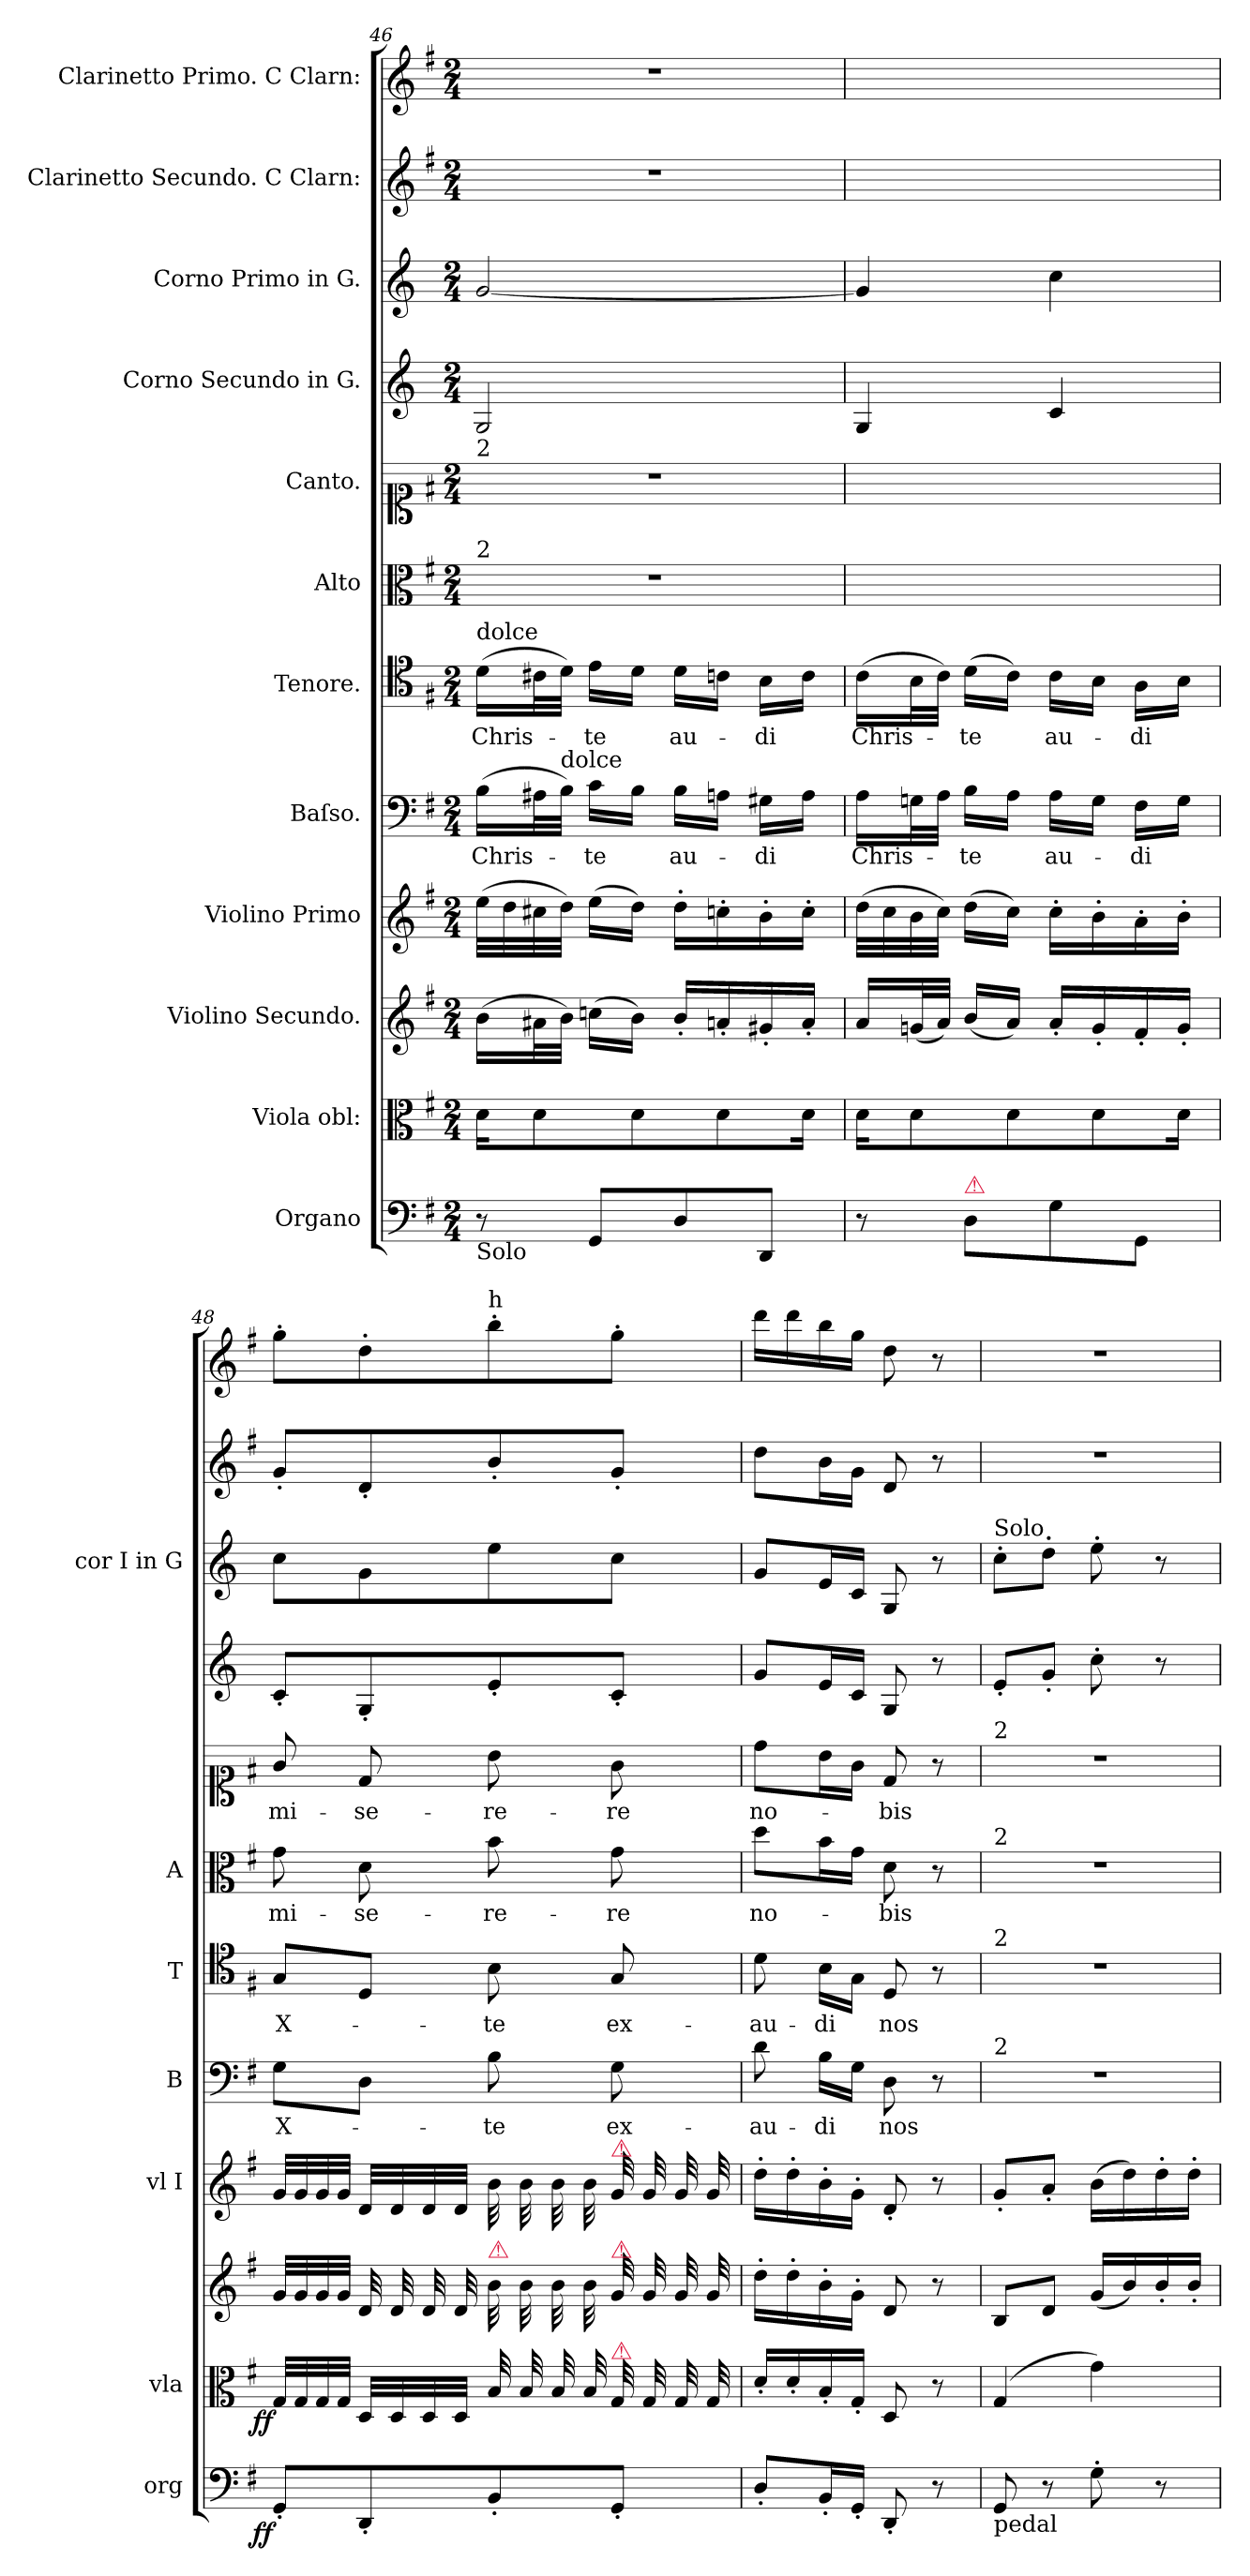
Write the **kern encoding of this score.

**kern	**dynam	**kern	**dynam	**kern	**dynam	**kern	**dynam	**kern	**text	**dynam	**kern	**text	**dynam	**kern	**text	**kern	**text	**kern	**dynam	**kern	**dynam	**kern	**kern
*part12	*part12	*part11	*part11	*part10	*part10	*part9	*part9	*part8	*part8	*part8	*part7	*part7	*part7	*part6	*part6	*part5	*part5	*part4	*part4	*part3	*part3	*part2	*part1
*staff12	*staff12	*staff11	*staff11	*staff10	*staff10	*staff9	*staff9	*staff8	*staff8	*staff8	*staff7	*staff7	*staff7	*staff6	*staff6	*staff5	*staff5	*staff4	*staff4	*staff3	*staff3	*staff2	*staff1
*I"Organo	*	*I"Viola obl:	*	*I"Violino Secundo.	*	*I"Violino Primo	*	*I"Baſso.	*	*	*I"Tenore.	*	*	*I"Alto	*	*I"Canto.	*	*I"Corno Secundo in G.	*	*I"Corno Primo in G.	*	*I"Clarinetto Secundo. C Clarn:	*I"Clarinetto Primo. C Clarn:
*I'org	*	*I'vla	*	*	*	*I'vl I	*	*I'B	*	*	*I'T	*	*	*I'A	*	*	*	*	*	*I'cor I in G	*	*	*
*clefF4	*	*clefC3	*	*clefG2	*	*clefG2	*	*clefF4	*	*	*clefC4	*	*	*clefC3	*	*clefC1	*	*clefG2	*	*clefG2	*	*clefG2	*clefG2
*	*	*	*	*	*	*	*	*	*	*	*	*	*	*	*	*	*	*ITrd3c5	*	*ITrd3c5	*	*	*
*k[f#]	*	*k[f#]	*	*k[f#]	*	*k[f#]	*	*k[f#]	*	*	*k[f#]	*	*	*k[f#]	*	*k[f#]	*	*k[f#]	*	*k[f#]	*	*k[f#]	*k[f#]
*G:	*	*G:	*	*G:	*	*G:	*	*G:	*	*	*G:	*	*	*G:	*	*G:	*	*G:	*	*G:	*	*G:	*G:
*M2/4	*	*M2/4	*	*M2/4	*	*M2/4	*	*M2/4	*	*	*M2/4	*	*	*M2/4	*	*M2/4	*	*M2/4	*	*M2/4	*	*M2/4	*M2/4
=46	=46	=46	=46	=46	=46	=46	=46	=46	=46	=46	=46	=46	=46	=46	=46	=46	=46	=46	=46	=46	=46	=46	=46
!	!	!	!	!	!	!	!	!	!	!	!	!	!	!	!	!LO:TX:a:t=2	!	!	!	!	!	!	!
!	!	!	!	!	!	!	!	!	!	!	!	!	!	!LO:TX:a:t=2	!	!	!	!	!	!	!	!	!
!	!	!	!	!	!	!	!	!	!	!	!LO:TX:a:t=dolce	!	!	!	!	!	!	!	!	!	!	!	!
!LO:TX:b:t=Solo	!	!	!	!	!	!	!	!	!	!	!	!	!	!	!	!	!	!	!	!	!	!	!
!	!	!	!	!	!LO:DY:a	!	!LO:DY:b	!	!	!	!	!	!	!LO:N:vis=0	!	!LO:N:vis=0	!	!	!	!	!	!LO:N:vis=0	!LO:N:vis=0
8r	.	16d\KL	.	(16b\LL	piano	(32ee\LLL	piano	(16B\LL	Chris-	.	(16d\LL	Chris-	.	2r	.	2r	.	2D/	.	[2d/	.	2r	2r
.	.	.	.	.	.	32dd\	.	.	.	.	.	.	.	.	.	.	.	.	.	.	.	.	.
.	.	8d\	.	32a#X\L	.	32cc#X\	.	32A#X\L	.	.	32c#X\L	.	.	.	.	.	.	.	.	.	.	.	.
!	!	!	!	!	!	!	!	!LO:TX:a:t=dolce	!	!	!	!	!	!	!	!	!	!	!	!	!	!	!
.	.	.	.	32b\JJJ)	.	32dd\JJJ)	.	32B\JJJ)	.	.	32d\JJJ)	.	.	.	.	.	.	.	.	.	.	.	.
!	!LO:DY:b	!	!	!	!	!	!	!	!	!	!	!	!	!	!	!	!	!	!	!	!	!	!
8GG/L	p&colon;	.	.	(16ccn\LL	.	(16ee\LL	.	16c\LL	-te	.	16e\LL	-te	.	.	.	.	.	.	.	.	.	.	.
.	.	8d\	.	16b\JJ)	.	16dd\JJ)	.	16B\JJ	.	.	16d\JJ	.	.	.	.	.	.	.	.	.	.	.	.
8D/	.	.	.	16b'/LL	.	16dd'\LL	.	16B\LL	au-	.	16d\LL	au-	.	.	.	.	.	.	.	.	.	.	.
.	.	8d\	.	16an'/	.	16ccn'\	.	16An\JJ	.	.	16cn\JJ	.	.	.	.	.	.	.	.	.	.	.	.
8DD/J	.	.	.	16g#X'/	.	16b'\	.	16G#X\LL	-di	.	16B\LL	-di	.	.	.	.	.	.	.	.	.	.	.
.	.	16d\Jk	.	16a'/JJ	.	16cc'\JJ	.	16A\JJ	.	.	16c\JJ	.	.	.	.	.	.	.	.	.	.	.	.
=47	=47	=47	=47	=47	=47	=47	=47	=47	=47	=47	=47	=47	=47	=47	=47	=47	=47	=47	=47	=47	=47	=47	=47
!	!	!	!	!	!	!	!	!	!	!	!	!	!	!	!	!	!	!	!LO:DY:a	!	!	!	!
8r	.	16d\KL	.	16a/LL	.	(32dd\LLL	.	16A\LL	Chris-	.	(16c\LL	Chris-	.	2ryy	.	2ryy	.	4D/	for	4d/]	.	2ryy	2ryy
.	.	.	.	.	.	32cc\	.	.	.	.	.	.	.	.	.	.	.	.	.	.	.	.	.
.	.	8d\	.	(32gn/L	.	32b\	.	32Gn\L	.	.	32B\L	.	.	.	.	.	.	.	.	.	.	.	.
.	.	.	.	32a/JJJ)	.	32cc\JJJ)	.	32A\JJJ	.	.	32c\JJJ)	.	.	.	.	.	.	.	.	.	.	.	.
!LO:TX:a:color=crimson:t=⚠	!	!	!	!	!	!	!	!	!	!	!	!	!	!	!	!	!	!	!	!	!	!	!
8D\L	.	.	.	(16b/LL	.	(16dd\LL	.	16B\LL	-te	.	(16d\LL	-te	.	.	.	.	.	.	.	.	.	.	.
.	.	8d\	.	16a/JJ)	.	16cc\JJ)	.	16A\JJ	.	.	16c\JJ)	.	.	.	.	.	.	.	.	.	.	.	.
8G\	.	.	.	16a'/LL	.	16cc'\LL	.	16A\LL	au-	.	16c\LL	au-	.	.	.	.	.	4G/	.	4g\	.	.	.
.	.	8d\	.	16g'/	.	16b'\	.	16G\JJ	.	.	16B\JJ	.	.	.	.	.	.	.	.	.	.	.	.
8GG/J	.	.	.	16f#'/	.	16a'\	.	16F#\LL	-di	.	16A\LL	-di	.	.	.	.	.	.	.	.	.	.	.
.	.	16d\Jk	.	16g'/JJ	.	16b'\JJ	.	16G\JJ	.	.	16B\JJ	.	.	.	.	.	.	.	.	.	.	.	.
=48	=48	=48	=48	=48	=48	=48	=48	=48	=48	=48	=48	=48	=48	=48	=48	=48	=48	=48	=48	=48	=48	=48	=48
!	!LO:DY:b:rj	!	!LO:DY:b:rj	!	!LO:DY:a	!	!LO:DY:b	!	!	!LO:DY:a	!	!	!LO:DY:a	!	!	!	!	!	!	!	!LO:DY:a	!	!
8GG'/L	ff	32G/LLL	ff	32g/LLL	forto	32g/LLL	forto	8G\L	X-	forto	8G/L	X-	forto	8g\	mi-	8g/	mi-	8G'/L	.	8g\L	for	8g'/L	8gg'\L
.	.	32G/	.	32g/	.	32g/	.	.	.	.	.	.	.	.	.	.	.	.	.	.	.	.	.
.	.	32G/	.	32g/	.	32g/	.	.	.	.	.	.	.	.	.	.	.	.	.	.	.	.	.
.	.	32G/JJJ	.	32g/JJJ	.	32g/JJJ	.	.	.	.	.	.	.	.	.	.	.	.	.	.	.	.	.
!	!	!	!	!LO:TX:a:color=crimson:t=⚠	!	!	!	!	!	!	!	!	!	!	!	!	!	!	!	!	!	!	!
*	*	*	*	*tremolo	*	*	*	*	*	*	*	*	*	*	*	*	*	*	*	*	*	*	*
8DD'/	.	32D/LLL	.	32d/LLL	.	32d/LLL	.	8D\J	.	.	8D/J	.	.	8d\	-se-	8d/	-se-	8D'/	.	8d\	.	8d'/	8dd'\
.	.	32D/	.	32d/	.	32d/	.	.	.	.	.	.	.	.	.	.	.	.	.	.	.	.	.
.	.	32D/	.	32d/	.	32d/	.	.	.	.	.	.	.	.	.	.	.	.	.	.	.	.	.
.	.	32D/JJJ	.	32d/	.	32d/JJJ	.	.	.	.	.	.	.	.	.	.	.	.	.	.	.	.	.
!	!	!	!	!	!	!	!	!	!	!	!	!	!	!	!	!	!	!	!	!	!	!	!LO:TX:a:t=h
!	!	!	!	!	!	!LO:TX:a:color=crimson:t=⚠	!	!	!	!	!	!	!	!	!	!	!	!	!	!	!	!	!
!	!	!	!	!LO:TX:a:color=crimson:t=⚠	!	!	!	!	!	!	!	!	!	!	!	!	!	!	!	!	!	!	!
!	!	!LO:TX:a:color=crimson:t=⚠	!	!	!	!	!	!	!	!	!	!	!	!	!	!	!	!	!	!	!	!	!
*	*	*tremolo	*	*	*	*	*	*	*	*	*	*	*	*	*	*	*	*	*	*	*	*	*
*	*	*	*	*	*	*tremolo	*	*	*	*	*	*	*	*	*	*	*	*	*	*	*	*	*
8BB'/	.	32B/LLL	.	32b\LLL	.	32b\LLL	.	8B\	-te	.	8B\	-te	.	8b\	-re-	8b\	-re-	8B'/	.	8b\	.	8b'/	8bb'\
.	.	32B/	.	32b\	.	32b\	.	.	.	.	.	.	.	.	.	.	.	.	.	.	.	.	.
.	.	32B/	.	32b\	.	32b\	.	.	.	.	.	.	.	.	.	.	.	.	.	.	.	.	.
.	.	32B/	.	32b\	.	32b\	.	.	.	.	.	.	.	.	.	.	.	.	.	.	.	.	.
!	!	!	!	!	!	!LO:TX:a:color=crimson:t=⚠	!	!	!	!	!	!	!	!	!	!	!	!	!	!	!	!	!
!	!	!	!	!LO:TX:a:color=crimson:t=⚠	!	!	!	!	!	!	!	!	!	!	!	!	!	!	!	!	!	!	!
!	!	!LO:TX:a:color=crimson:t=⚠	!	!	!	!	!	!	!	!	!	!	!	!	!	!	!	!	!	!	!	!	!
8GG'/J	.	32G/LLL	.	32g/LLL	.	32g/LLL	.	8G\	ex-	.	8G/	ex-	.	8g\	-re	8g\	-re	8G'/J	.	8g\J	.	8g'/J	8gg'\J
.	.	32G/	.	32g/	.	32g/	.	.	.	.	.	.	.	.	.	.	.	.	.	.	.	.	.
.	.	32G/	.	32g/	.	32g/	.	.	.	.	.	.	.	.	.	.	.	.	.	.	.	.	.
.	.	32G/	.	32g/	.	32g/	.	.	.	.	.	.	.	.	.	.	.	.	.	.	.	.	.
*	*	*	*	*	*	*Xtremolo	*	*	*	*	*	*	*	*	*	*	*	*	*	*	*	*	*
*	*	*	*	*Xtremolo	*	*	*	*	*	*	*	*	*	*	*	*	*	*	*	*	*	*	*
*	*	*Xtremolo	*	*	*	*	*	*	*	*	*	*	*	*	*	*	*	*	*	*	*	*	*
=49	=49	=49	=49	=49	=49	=49	=49	=49	=49	=49	=49	=49	=49	=49	=49	=49	=49	=49	=49	=49	=49	=49	=49
8D'/L	.	16d'/LL	.	16dd'\LL	.	16dd'\LL	.	8d\	-au-	.	8d\	-au-	.	8dd\L	no-	8dd\L	no-	8d/L	.	8d/L	.	8dd\L	16ddd\LL
.	.	16d'/	.	16dd'\	.	16dd'\	.	.	.	.	.	.	.	.	.	.	.	.	.	.	.	.	16ddd\
16BB'/L	.	16B'/	.	16b'\	.	16b'\	.	16B\LL	-di	.	16B\LL	-di	.	16b\L	.	16b\L	.	16B/L	.	16B/L	.	16b\L	16bb\
16GG'/JJ	.	16G'/JJ	.	16g'\JJ	.	16g'\JJ	.	16G\JJ	.	.	16G\JJ	.	.	16g\JJ	.	16g\JJ	.	16G/JJ	.	16G/JJ	.	16g\JJ	16gg\JJ
8DD'/	.	8D/	.	8d/	.	8d'/	.	8D\	nos	.	8D/	nos	.	8d\	-bis	8d/	-bis	8D/	.	8D/	.	8d/	8dd\
8r	.	8r	.	8r	.	8r	.	8r	.	.	8r	.	.	8r	.	8r	.	8r	.	8r	.	8r	8r
=50	=50	=50	=50	=50	=50	=50	=50	=50	=50	=50	=50	=50	=50	=50	=50	=50	=50	=50	=50	=50	=50	=50	=50
!	!	!	!	!	!	!	!	!	!	!	!	!	!	!	!	!	!	!	!	!LO:TX:a:t=Solo	!	!	!
!	!	!	!	!	!	!	!	!	!	!	!	!	!	!	!	!LO:TX:a:t=2	!	!	!	!	!	!	!
!	!	!	!	!	!	!	!	!	!	!	!	!	!	!LO:TX:a:t=2	!	!	!	!	!	!	!	!	!
!	!	!	!	!	!	!	!	!	!	!	!LO:TX:a:t=2	!	!	!	!	!	!	!	!	!	!	!	!
!	!	!	!	!	!	!	!	!LO:TX:a:t=2	!	!	!	!	!	!	!	!	!	!	!	!	!	!	!
!LO:TX:b:t=pedal	!	!	!	!	!	!	!	!	!	!	!	!	!	!	!	!	!	!	!	!	!	!	!
!	!LO:DY:b	!	!LO:DY:b	!	!LO:DY:a	!	!LO:DY:b:rj	!LO:N:vis=0	!	!	!LO:N:vis=0	!	!	!LO:N:vis=0	!	!LO:N:vis=0	!	!	!	!	!	!LO:N:vis=0	!LO:N:vis=0
8GG/	pia	(4G/	pia	8B/L	piano	8g'/L	piano	2r	.	.	2r	.	.	2r	.	2r	.	8B'/L	.	8g'\L	.	2r	2r
8r	.	.	.	8d/J	.	8a'/J	.	.	.	.	.	.	.	.	.	.	.	8d'/J	.	8a'\J	.	.	.
8G'\	.	4g\)	.	(16g/LL	.	(16b\LL	.	.	.	.	.	.	.	.	.	.	.	8g'\	.	8b'\	.	.	.
.	.	.	.	16b/)	.	16dd\)	.	.	.	.	.	.	.	.	.	.	.	.	.	.	.	.	.
8r	.	.	.	16b'/	.	16dd'\	.	.	.	.	.	.	.	.	.	.	.	8r	.	8r	.	.	.
.	.	.	.	16b'/JJ	.	16dd'\JJ	.	.	.	.	.	.	.	.	.	.	.	.	.	.	.	.	.
=	=	=	=	=	=	=	=	=	=	=	=	=	=	=	=	=	=	=	=	=	=	=	=
*-	*-	*-	*-	*-	*-	*-	*-	*-	*-	*-	*-	*-	*-	*-	*-	*-	*-	*-	*-	*-	*-	*-	*-
